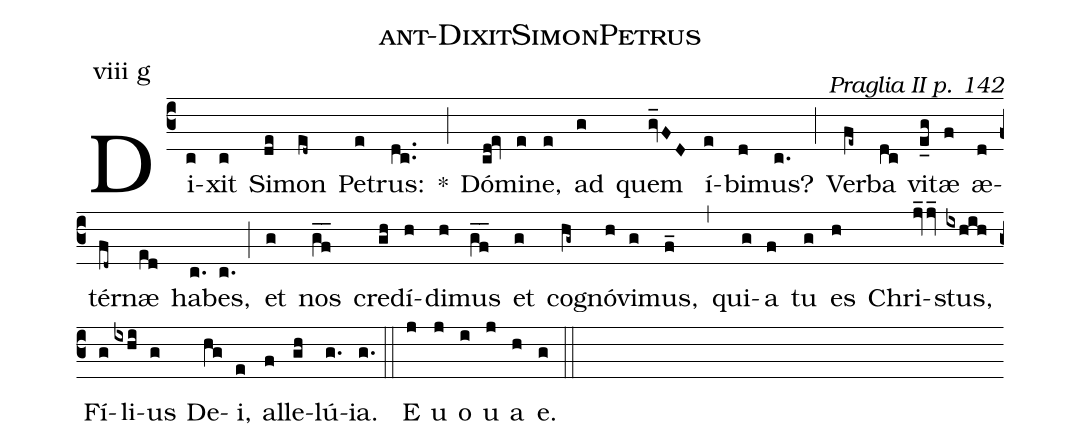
name: ant-DixitSimonPetrus;
commentary: Praglia II p. 142;
annotation: viii g;
%%
(c3) Di(c)xit(c) Si(de)mon(ed~) Pe(e)trus:(dc..) *(;) Dó(cd!ev)mi(e)ne,(e) ad(g) quem(gv_FD) í(e)bi(d)mus?(c.) (;) Ver(fe~)ba(dc) vi(e_g)tæ(f) æ(d)tér(fd~)næ(ed) ha(c.)bes,(c.) (;) et(g) nos(gf__) cre(gh)dí(h)di(h)mus(gf__) et(g) co(hg~)gnó(h)vi(g)mus,(f_) (,) qui(g)a(f) tu(g) es(h) Chri(j_vj_v)stus,(ixhih) Fí(g)li(ixhi)us(g) De(hg)i,(e) al(f)le(gh)lú(g.)ia.(g.) (::)
E(j) u(j) o(i) u(j) a(h) e.(g) (::)
